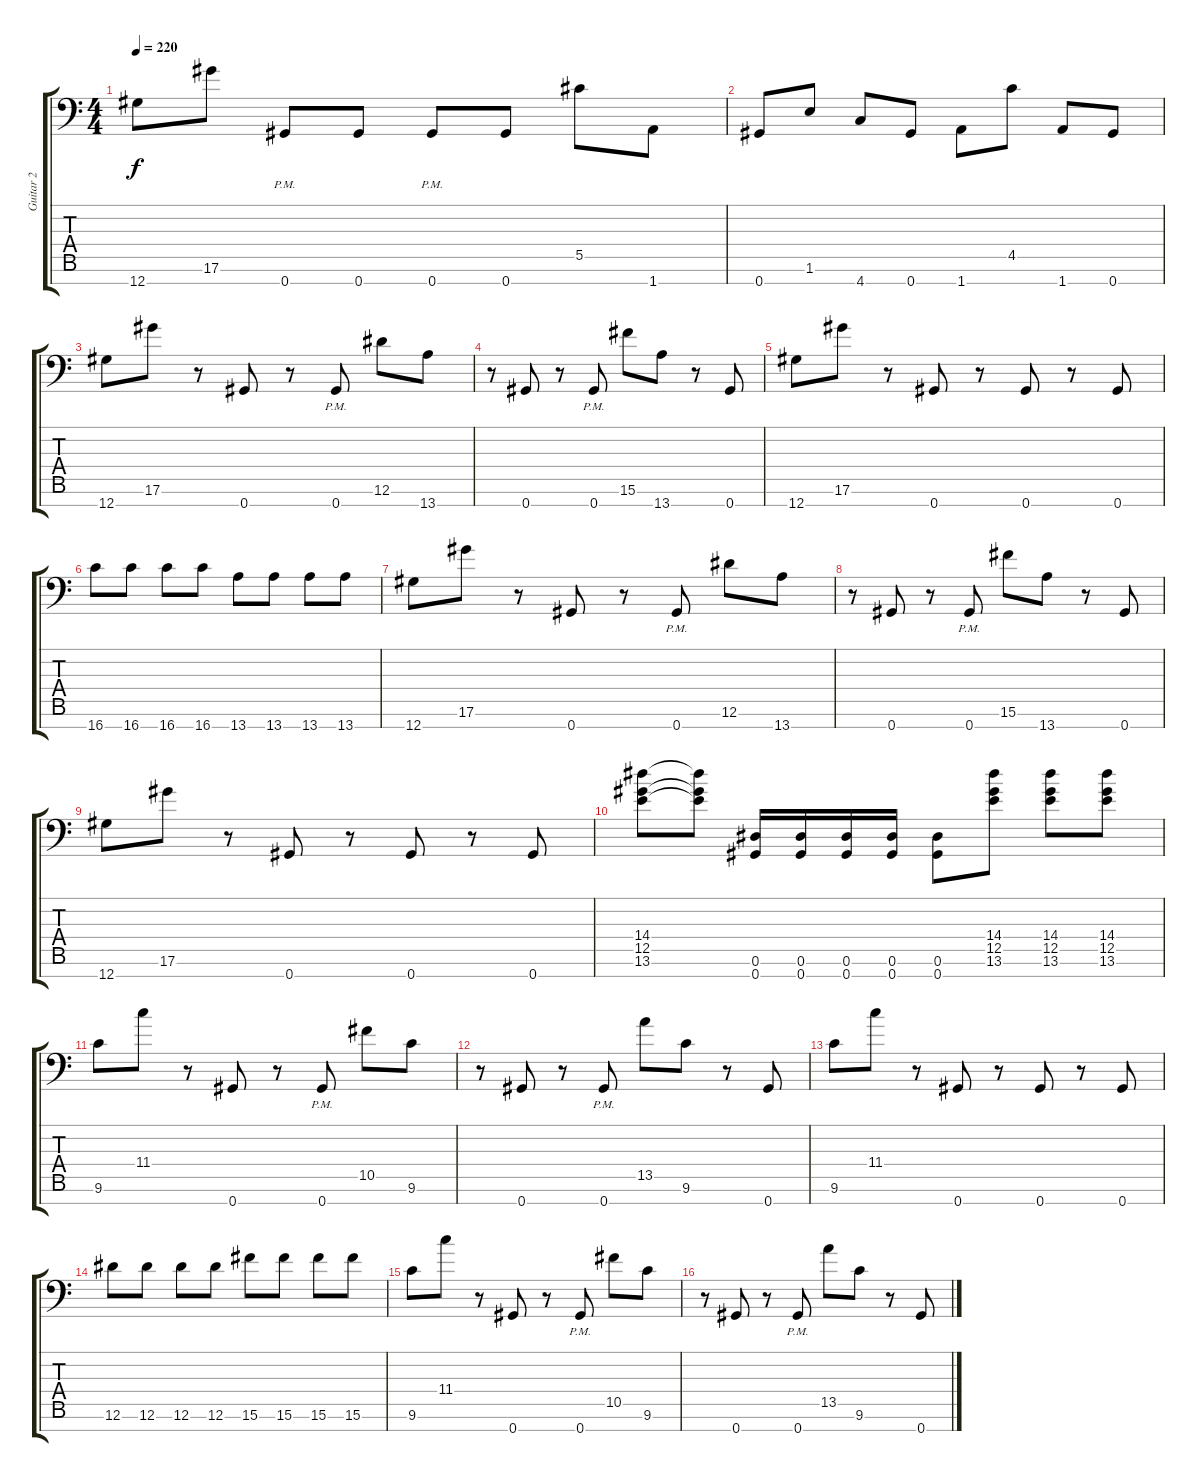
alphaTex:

\track ("Guitar 2" "Guitar 2") {instrument distortionguitar}
\staff {score tabs}
\tuning (Eb4 Bb3 Gb3 Db3 Ab2 Eb2 Ab1) {hide}
\ts (4 4)
\tempo 220
\clef f4
\ks c
12.7.8{dy f} 17.6.8 0.7{pm}.8 0.7.8 0.7{pm}.8 0.7.8 5.5.8 1.7.8 |
0.7.8 1.6.8 4.7.8 0.7.8 1.7.8 4.5.8 1.7.8 0.7.8 |
12.7.8 17.6.8 r.8 0.7.8 r.8 0.7{pm}.8 12.6.8 13.7.8 |
r.8 0.7.8 r.8 0.7{pm}.8 15.6.8 13.7.8 r.8 0.7.8 |
12.7.8 17.6.8 r.8 0.7.8 r.8 0.7.8 r.8 0.7.8 |
16.7.8 16.7.8 16.7.8 16.7.8 13.7.8 13.7.8 13.7.8 13.7.8 |
12.7.8 17.6.8 r.8 0.7.8 r.8 0.7{pm}.8 12.6.8 13.7.8 |
r.8 0.7.8 r.8 0.7{pm}.8 15.6.8 13.7.8 r.8 0.7.8 |
12.7.8 17.6.8 r.8 0.7.8 r.8 0.7.8 r.8 0.7.8 |
(14.4 12.5 13.6).8 (14.4{t} 12.5{t} 13.6{t}).8 (0.6 0.7).16 (0.6 0.7).16 (0.6 0.7).16 (0.6 0.7).16 (0.6 0.7).8 (14.4 12.5 13.6).8 (14.4 12.5 13.6).8 (14.4 12.5 13.6).8 |
9.6.8 11.4.8 r.8 0.7.8 r.8 0.7{pm}.8 10.5.8 9.6.8 |
r.8 0.7.8 r.8 0.7{pm}.8 13.5.8 9.6.8 r.8 0.7.8 |
9.6.8 11.4.8 r.8 0.7.8 r.8 0.7.8 r.8 0.7.8 |
12.6.8 12.6.8 12.6.8 12.6.8 15.6.8 15.6.8 15.6.8 15.6.8 |
9.6.8 11.4.8 r.8 0.7.8 r.8 0.7{pm}.8 10.5.8 9.6.8 |
r.8 0.7.8 r.8 0.7{pm}.8 13.5.8 9.6.8 r.8 0.7.8
